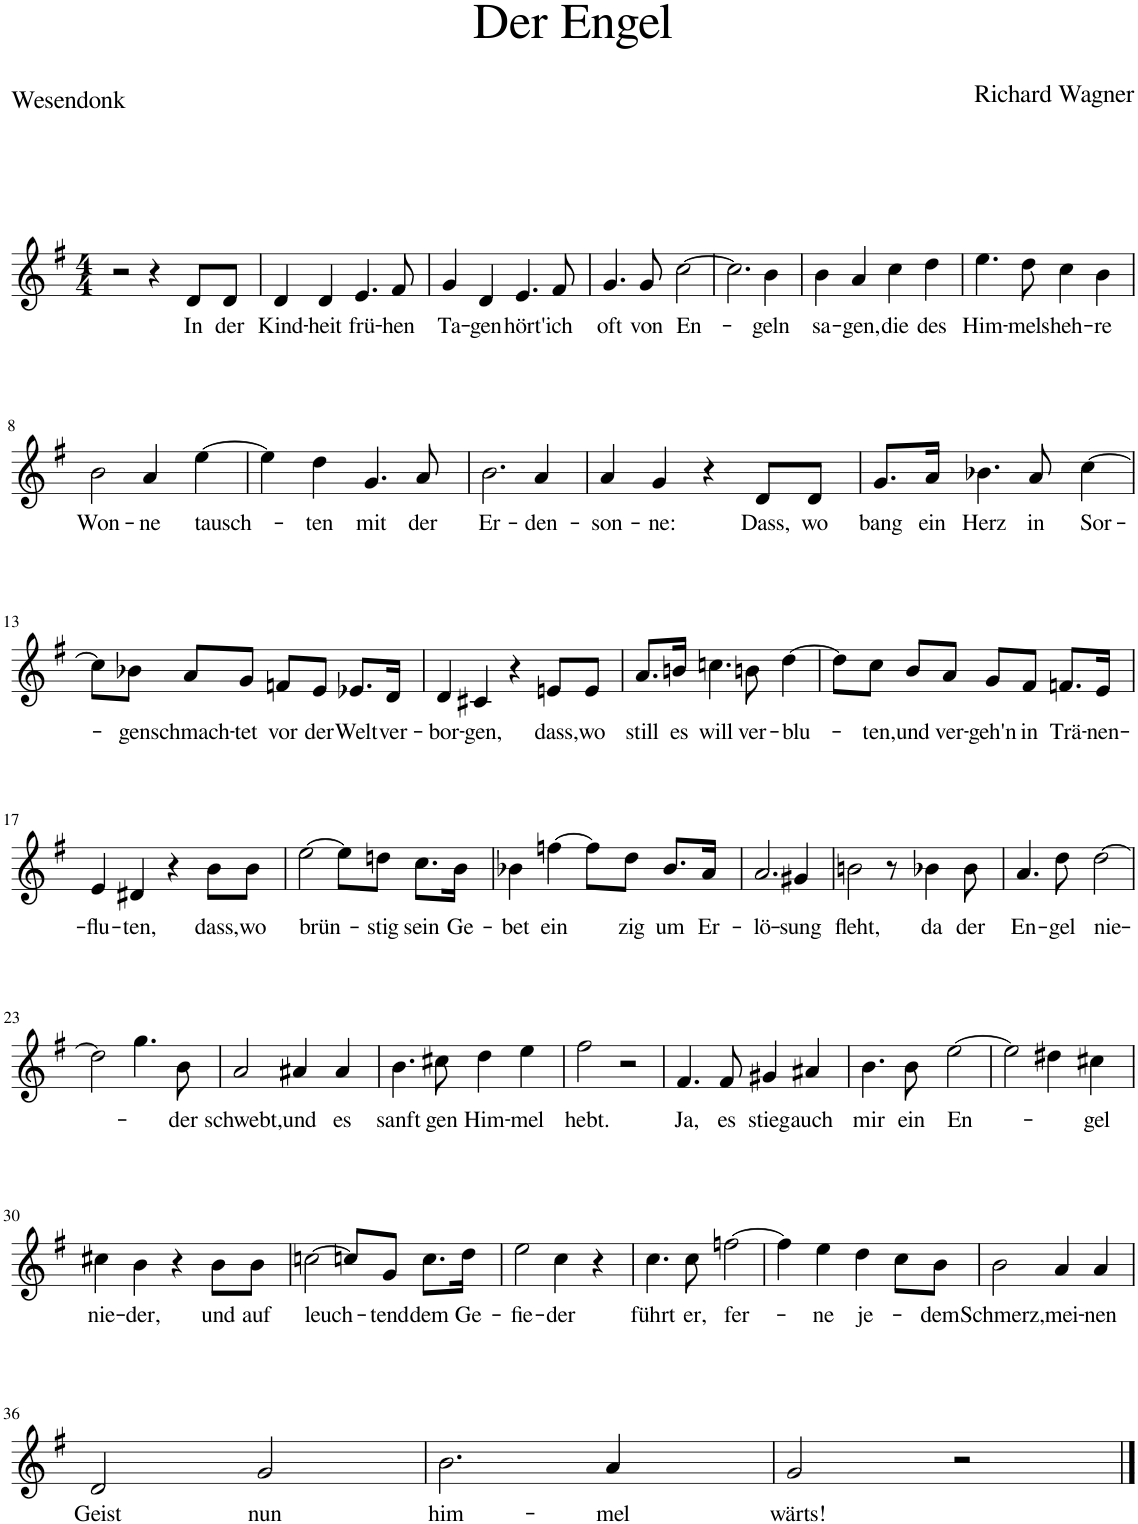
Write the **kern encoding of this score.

**kern	**text
*part1	*part1
*staff1	*staff1
*I"Piano	*
*I'Pno	*
*clefG2	*
*k[f#]	*
*M4/4	*
=1	=1
2r	.
4r	.
!	!LO:LY:b
8d/L	In
!	!LO:LY:b
8d/J	der
=2	=2
!	!LO:LY:b
4d/	Kind-
!	!LO:LY:b
4d/	-heit
!	!LO:LY:b
4.e/	frü-
!	!LO:LY:b
8f#/	-hen
=3	=3
!	!LO:LY:b
4g/	Ta-
!	!LO:LY:b
4d/	-gen
!	!LO:LY:b
4.e/	hört'
!	!LO:LY:b
8f#/	ich
=4	=4
!	!LO:LY:b
4.g/	oft
!	!LO:LY:b
8g/	von
!	!LO:LY:b
[2cc\	En-
=5	=5
2.cc\]	.
!	!LO:LY:b
4b\	-geln
=6	=6
!	!LO:LY:b
4b\	sa-
!	!LO:LY:b
4a/	-gen,
!	!LO:LY:b
4cc\	die
!	!LO:LY:b
4dd\	des
=7	=7
!	!LO:LY:b
4.ee\	Him-
!	!LO:LY:b
8dd\	-mels
!	!LO:LY:b
4cc\	heh-
!	!LO:LY:b
4b\	-re
!!LO:LB:g=z
=8	=8
!	!LO:LY:b
2b\	Won-
!	!LO:LY:b
4a/	-ne
!	!LO:LY:b
[4ee\	tausch-
=9	=9
4ee\]	.
!	!LO:LY:b
4dd\	-ten
!	!LO:LY:b
4.g/	mit
!	!LO:LY:b
8a/	der
=10	=10
!	!LO:LY:b
2.b\	Er-
!	!LO:LY:b
4a/	-den-
=11	=11
!	!LO:LY:b
4a/	-son-
!	!LO:LY:b
4g/	-ne:
4r	.
!	!LO:LY:b
8d/L	Dass,
!	!LO:LY:b
8d/J	wo
=12	=12
!	!LO:LY:b
8.g/L	bang
!	!LO:LY:b
16a/Jk	ein
!	!LO:LY:b
4.b-X\	Herz
!	!LO:LY:b
8a/	in
!	!LO:LY:b
[4cc\	Sor-
!!LO:LB:g=z
=13	=13
8cc\L]	.
!	!LO:LY:b
8b-X\J	-gen
!	!LO:LY:b
8a/L	schmach-
!	!LO:LY:b
8g/J	-tet
!	!LO:LY:b
8fn/L	vor
!	!LO:LY:b
8e/J	der
!	!LO:LY:b
8.e-X/L	Welt
!	!LO:LY:b
16d/Jk	ver-
=14	=14
!	!LO:LY:b
4d/	-bor-
!	!LO:LY:b
4c#X/	-gen,
4r	.
!	!LO:LY:b
8en/L	dass,
!	!LO:LY:b
8e/J	wo
=15	=15
!	!LO:LY:b
8.a/L	still
!	!LO:LY:b
16bn/Jk	es
!	!LO:LY:b
4.ccn\	will
!	!LO:LY:b
8bn\	ver-
!	!LO:LY:b
[4dd\	-blu-
=16	=16
8dd\L]	.
!	!LO:LY:b
8cc\J	-ten,
!	!LO:LY:b
8b/L	und
!	!LO:LY:b
8a/J	ver-
!	!LO:LY:b
8g/L	-geh'n
!	!LO:LY:b
8f#/J	in
!	!LO:LY:b
8.fn/L	Trä-
!	!LO:LY:b
16e/Jk	-nen-
!!LO:LB:g=z
=17	=17
!	!LO:LY:b
4e/	-flu-
!	!LO:LY:b
4d#X/	-ten,
4r	.
!	!LO:LY:b
8b\L	dass,
!	!LO:LY:b
8b\J	wo
=18	=18
!	!LO:LY:b
[2ee\	brün-
8ee\L]	.
!	!LO:LY:b
8ddn\J	-stig
!	!LO:LY:b
8.cc\L	sein
!	!LO:LY:b
16b\Jk	Ge-
=19	=19
!	!LO:LY:b
4b-X\	-bet
!	!LO:LY:b
[4ffn\	ein
8ff\L]	.
!	!LO:LY:b
8dd\J	-zig
!	!LO:LY:b
8.b-/L	um
!	!LO:LY:b
16a/Jk	Er-
=20	=20
!	!LO:LY:b
2.a/	-lö-
!	!LO:LY:b
4g#X/	-sung
=21	=21
!	!LO:LY:b
2bn\	fleht,
8r	.
!	!LO:LY:b
4b-X\	da
!	!LO:LY:b
8b-\	der
=22	=22
!	!LO:LY:b
4.a/	En-
!	!LO:LY:b
8dd\	-gel
!	!LO:LY:b
[2dd\	nie-
!!LO:LB:g=z
=23	=23
2dd\]	.
4.gg\	.
!	!LO:LY:b
8b\	-der
=24	=24
!	!LO:LY:b
2a/	schwebt,
!	!LO:LY:b
4a#X/	und
!	!LO:LY:b
4a#/	es
=25	=25
!	!LO:LY:b
4.b\	sanft
!	!LO:LY:b
8cc#X\	gen
!	!LO:LY:b
4dd\	Him-
!	!LO:LY:b
4ee\	-mel
=26	=26
!	!LO:LY:b
2ff#\	hebt.
2r	.
=27	=27
!	!LO:LY:b
4.f#/	Ja,
!	!LO:LY:b
8f#/	es
!	!LO:LY:b
4g#X/	stieg
!	!LO:LY:b
4a#X/	auch
=28	=28
!	!LO:LY:b
4.b\	mir
!	!LO:LY:b
8b\	ein
!	!LO:LY:b
[2ee\	En-
=29	=29
2ee\]	.
4dd#X\	.
!	!LO:LY:b
4cc#X\	-gel
!!LO:LB:g=z
=30	=30
!	!LO:LY:b
4cc#X\	nie-
!	!LO:LY:b
4b\	-der,
4r	.
!	!LO:LY:b
8b\L	und
!	!LO:LY:b
8b\J	auf
=31	=31
!	!LO:LY:b
[2ccn\	leuch-
8ccn/L]	.
!	!LO:LY:b
8g/J	-tend
!	!LO:LY:b
8.cc\L	dem
!	!LO:LY:b
16dd\Jk	Ge-
=32	=32
!	!LO:LY:b
2ee\	-fie-
!	!LO:LY:b
4cc\	-der
4r	.
=33	=33
!	!LO:LY:b
4.cc\	führt
!	!LO:LY:b
8cc\	er,
!	!LO:LY:b
[2ffn\	fer-
=34	=34
4ff\]	.
!	!LO:LY:b
4ee\	-ne
!	!LO:LY:b
4dd\	je-
8cc\L	.
!	!LO:LY:b
8b\J	-dem
=35	=35
!	!LO:LY:b
2b\	Schmerz,
!	!LO:LY:b
4a/	mei-
!	!LO:LY:b
4a/	-nen
!!LO:LB:g=z
=36	=36
!	!LO:LY:b
2d/	Geist
!	!LO:LY:b
2g/	nun
=37	=37
!	!LO:LY:b
2.b\	him-
!	!LO:LY:b
4a/	-mel
=38	=38
!	!LO:LY:b
2g/	wärts!
2r	.
==	==
*-	*-
